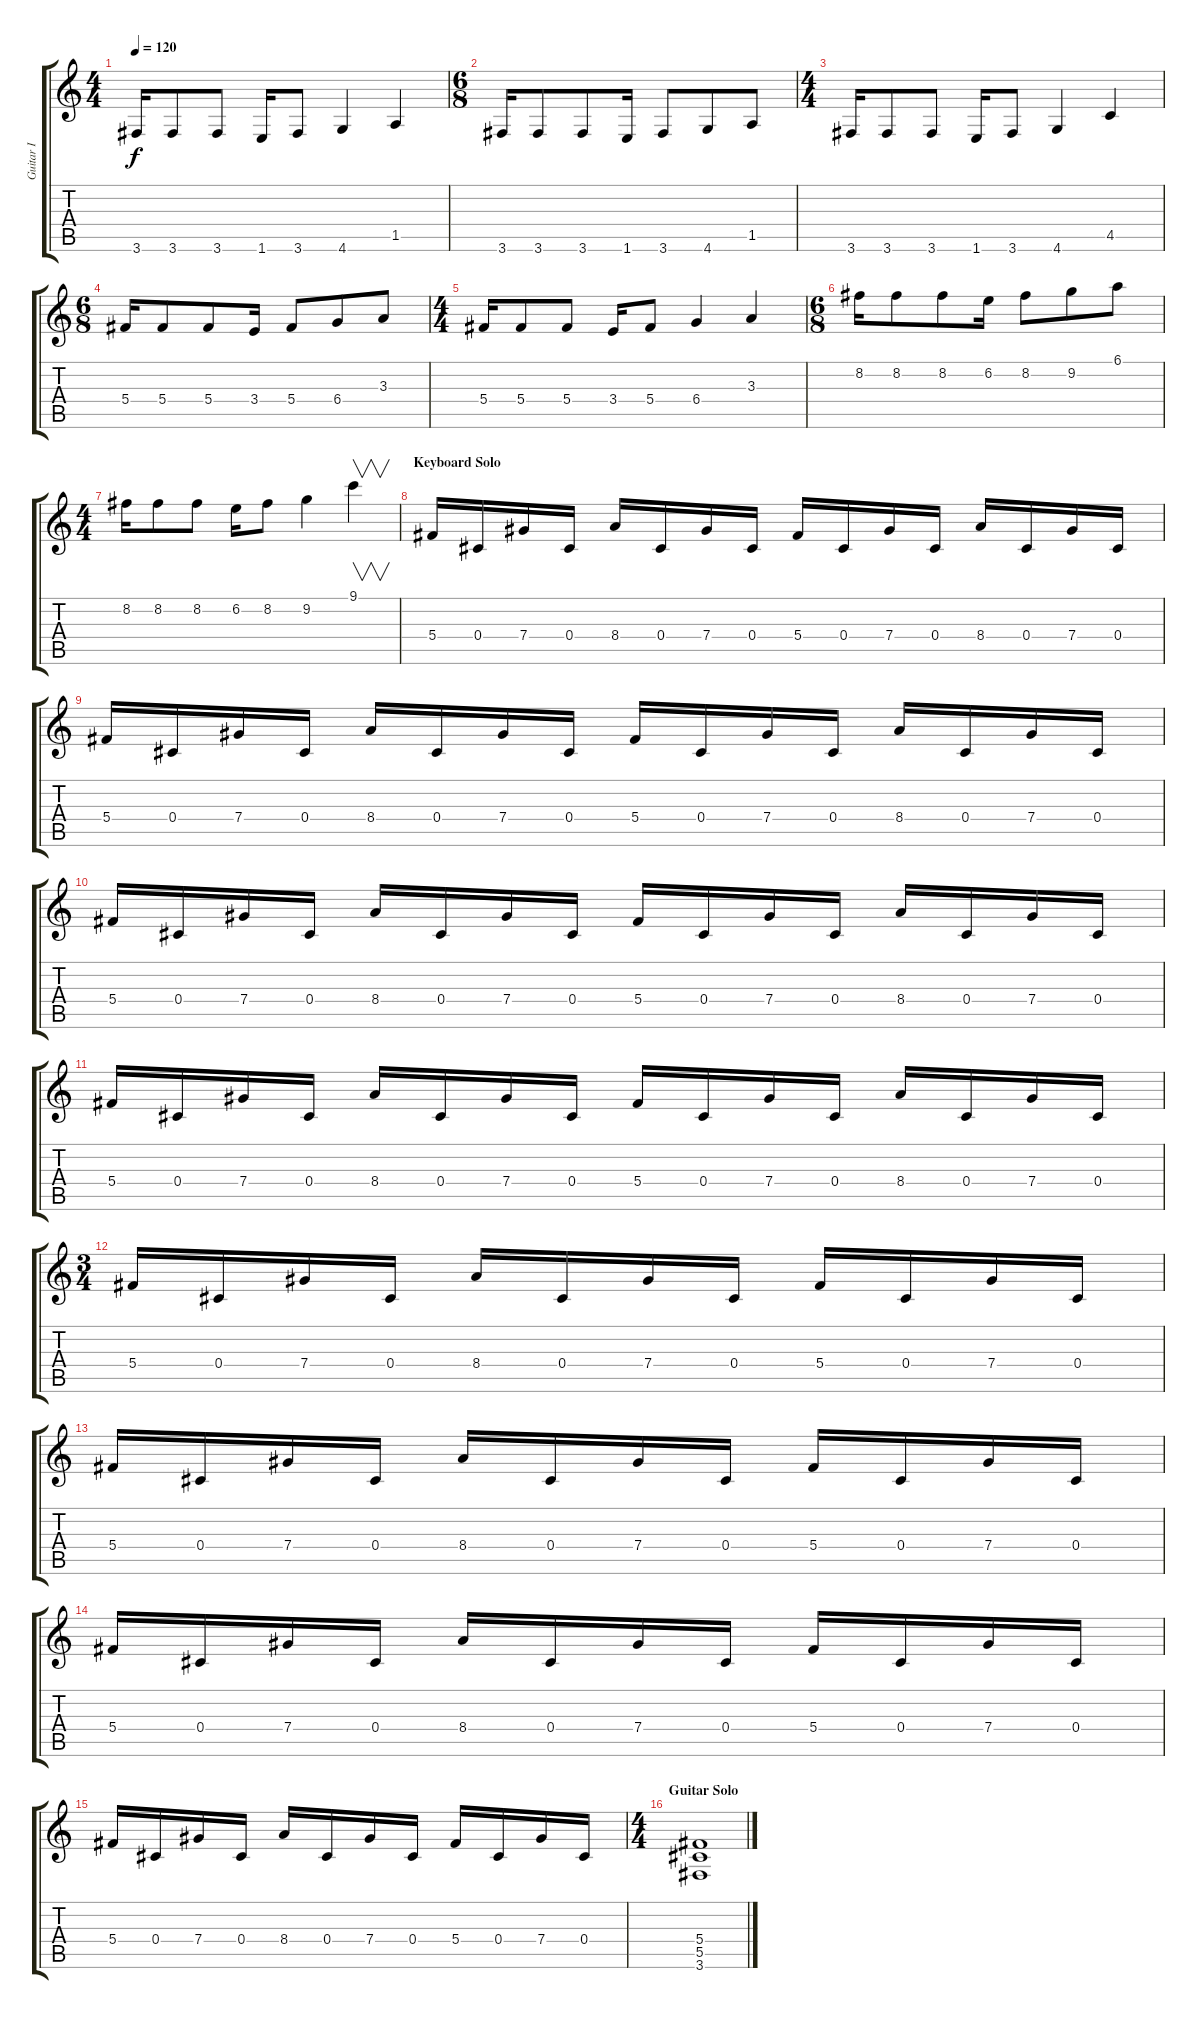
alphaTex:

\track ("Guitar I" "Guitar I") {instrument distortionguitar}
\staff {score tabs}
\tuning (Eb4 Bb3 Gb3 Db3 Ab2 Eb2) {hide}
\ts (4 4)
\tempo 120
\clef g2
\ks c
3.6.16{dy f} 3.6.8 3.6.8 1.6.16 3.6.8 4.6.4 1.5.4 |
\ts (6 8)
3.6.16 3.6.8 3.6.8 1.6.16 3.6.8 4.6.8 1.5.8 |
\ts (4 4)
3.6.16 3.6.8 3.6.8 1.6.16 3.6.8 4.6.4 4.5.4 |
\ts (6 8)
5.4.16 5.4.8 5.4.8 3.4.16 5.4.8 6.4.8 3.3.8 |
\ts (4 4)
5.4.16 5.4.8 5.4.8 3.4.16 5.4.8 6.4.4 3.3.4 |
\ts (6 8)
8.2.16 8.2.8 8.2.8 6.2.16 8.2.8 9.2.8 6.1.8 |
\ts (4 4)
8.2.16 8.2.8 8.2.8 6.2.16 8.2.8 9.2.4 9.1.4{v instrument guitarharmonics} |
\section ("" "Keyboard Solo")
5.4.16{instrument distortionguitar} 0.4.16 7.4.16 0.4.16 8.4.16 0.4.16 7.4.16 0.4.16 5.4.16 0.4.16 7.4.16 0.4.16 8.4.16 0.4.16 7.4.16 0.4.16 |
5.4.16{instrument distortionguitar} 0.4.16 7.4.16 0.4.16 8.4.16 0.4.16 7.4.16 0.4.16 5.4.16 0.4.16 7.4.16 0.4.16 8.4.16 0.4.16 7.4.16 0.4.16 |
5.4.16{instrument distortionguitar} 0.4.16 7.4.16 0.4.16 8.4.16 0.4.16 7.4.16 0.4.16 5.4.16 0.4.16 7.4.16 0.4.16 8.4.16 0.4.16 7.4.16 0.4.16 |
5.4.16{instrument distortionguitar} 0.4.16 7.4.16 0.4.16 8.4.16 0.4.16 7.4.16 0.4.16 5.4.16 0.4.16 7.4.16 0.4.16 8.4.16 0.4.16 7.4.16 0.4.16 |
\ts (3 4)
5.4.16 0.4.16 7.4.16 0.4.16 8.4.16 0.4.16 7.4.16 0.4.16 5.4.16 0.4.16 7.4.16 0.4.16 |
5.4.16 0.4.16 7.4.16 0.4.16 8.4.16 0.4.16 7.4.16 0.4.16 5.4.16 0.4.16 7.4.16 0.4.16 |
5.4.16 0.4.16 7.4.16 0.4.16 8.4.16 0.4.16 7.4.16 0.4.16 5.4.16 0.4.16 7.4.16 0.4.16 |
5.4.16 0.4.16 7.4.16 0.4.16 8.4.16 0.4.16 7.4.16 0.4.16 5.4.16 0.4.16 7.4.16 0.4.16 |
\ts (4 4)
\section ("" "Guitar Solo")
(5.4 5.5 3.6).1
